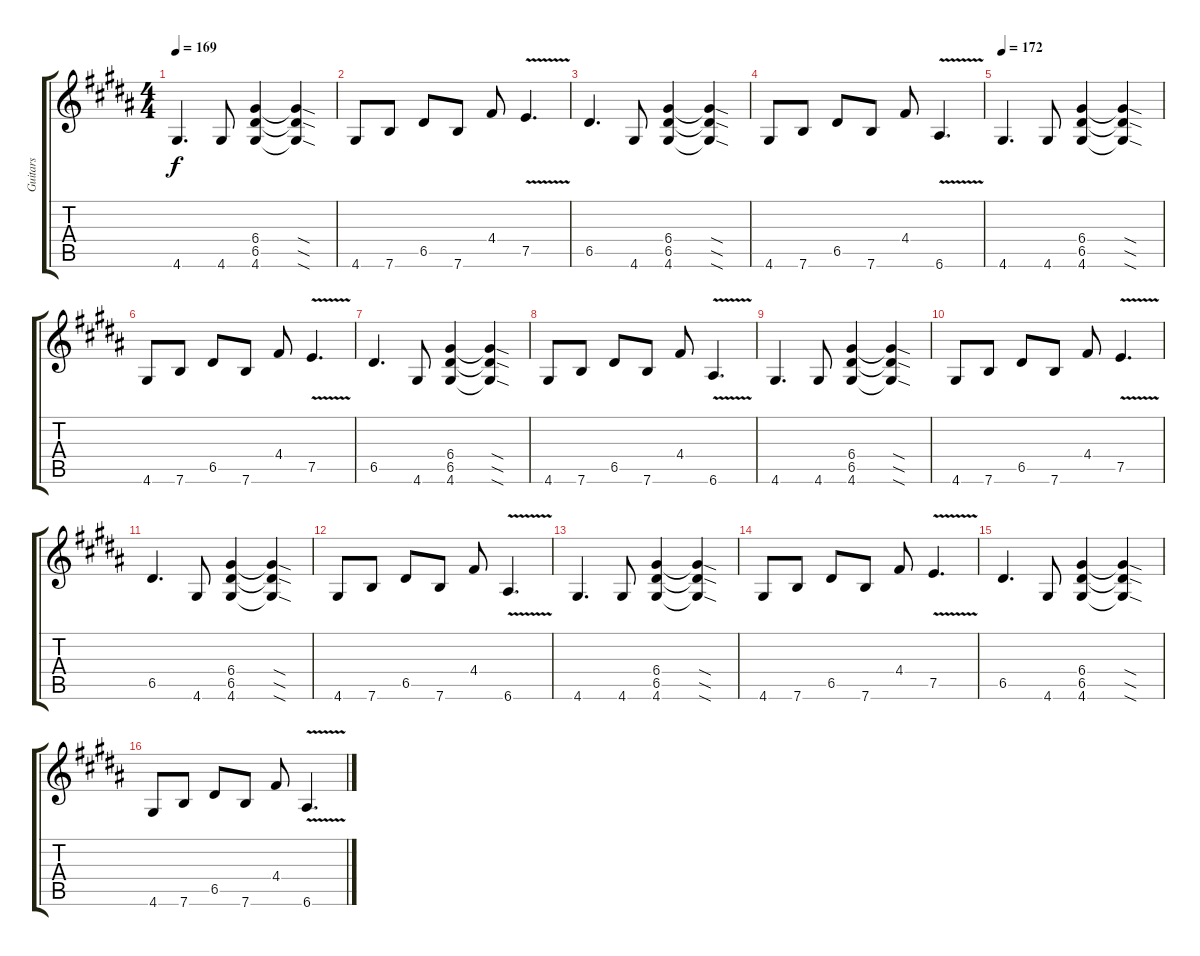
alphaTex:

\track ("Guitars" "Guitars") {instrument overdrivenguitar}
\staff {score tabs}
\tuning (E4 B3 G3 D3 A2 E2) {hide}
\ts (4 4)
\tempo 169
\clef g2
\ks g#minor
4.6.4{d dy f} 4.6.8 (6.4 6.5 4.6).4 (6.4{sod t} 6.5{sod t} 4.6{sod t}).4 |
4.6.8 7.6.8 6.5.8 7.6.8 4.4.8 7.5{v}.4{d} |
6.5.4{d} 4.6.8 (6.4 6.5 4.6).4 (6.4{sod t} 6.5{sod t} 4.6{sod t}).4 |
4.6.8 7.6.8 6.5.8 7.6.8 4.4.8 6.6{v}.4{d} |
\tempo 172
4.6.4{d} 4.6.8 (6.4 6.5 4.6).4 (6.4{sod t} 6.5{sod t} 4.6{sod t}).4 |
4.6.8 7.6.8 6.5.8 7.6.8 4.4.8 7.5{v}.4{d} |
6.5.4{d} 4.6.8 (6.4 6.5 4.6).4 (6.4{sod t} 6.5{sod t} 4.6{sod t}).4 |
4.6.8 7.6.8 6.5.8 7.6.8 4.4.8 6.6{v}.4{d} |
4.6.4{d} 4.6.8 (6.4 6.5 4.6).4 (6.4{sod t} 6.5{sod t} 4.6{sod t}).4 |
4.6.8 7.6.8 6.5.8 7.6.8 4.4.8 7.5{v}.4{d} |
6.5.4{d} 4.6.8 (6.4 6.5 4.6).4 (6.4{sod t} 6.5{sod t} 4.6{sod t}).4 |
4.6.8 7.6.8 6.5.8 7.6.8 4.4.8 6.6{v}.4{d} |
4.6.4{d} 4.6.8 (6.4 6.5 4.6).4 (6.4{sod t} 6.5{sod t} 4.6{sod t}).4 |
4.6.8 7.6.8 6.5.8 7.6.8 4.4.8 7.5{v}.4{d} |
6.5.4{d} 4.6.8 (6.4 6.5 4.6).4 (6.4{sod t} 6.5{sod t} 4.6{sod t}).4 |
4.6.8 7.6.8 6.5.8 7.6.8 4.4.8 6.6{v}.4{d}
